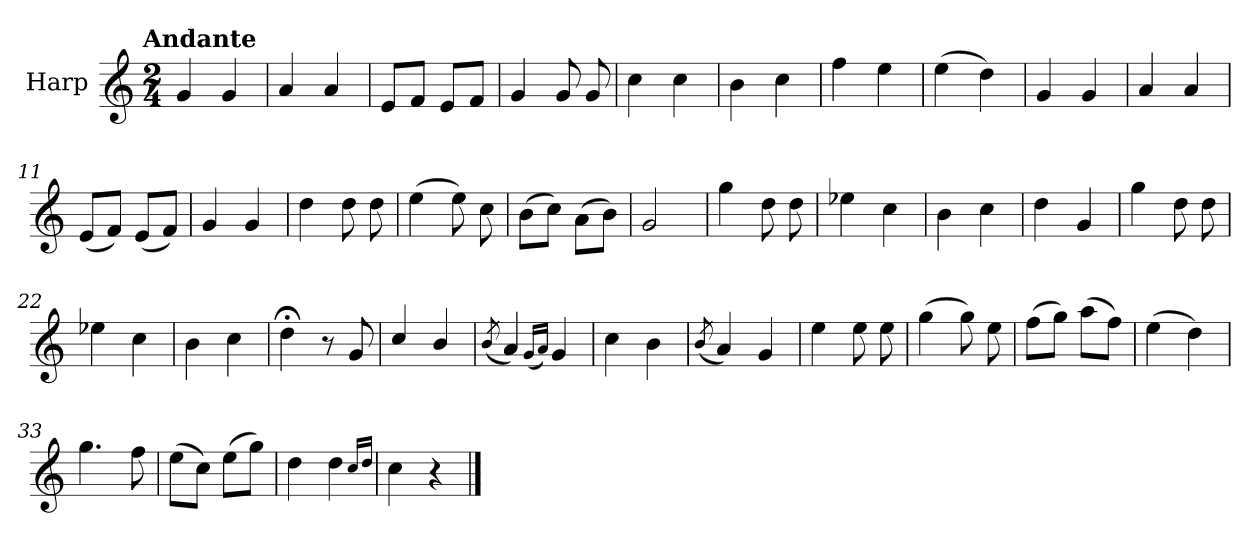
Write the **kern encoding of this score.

**kern
*part1
*staff1
*I"Harp
*I'Hrp.
*clefG2
*k[]
!!LO:TX:omd:t=Andante
*M2/4
*MM92
=1
4g/
4g/
=2
4a/
4a/
=3
8e/L
8f/J
8e/L
8f/J
=4
4g/
8g/
8g/
=5
4cc\
4cc\
!!LO:LB:g=z
=6
4b\
4cc\
=7
4ff\
4ee\
=8
(>4ee\
4dd\)
=9
4g/
4g/
=10
4a/
4a/
=11
(<8e/L
8f/J)
(<8e/L
8f/J)
=12
4g/
4g/
!!LO:LB:g=z
=13
4dd\
8dd\
8dd\
=14
(>4ee\
8ee\)
8cc\
=15
(>8b\L
8cc\J)
(>8a\L
8b\J)
=16
2g/
=17
4gg\
8dd\
8dd\
=18
4ee-X\
4cc\
=19
4b\
4cc\
!!LO:LB:g=z
=20
4dd\
4g/
=21
4gg\
8dd\
8dd\
=22
4ee-X\
4cc\
=23
4b\
4cc\
=24
4dd;<\
8r
8g/
=25
4cc/
4b/
=26
(<8qb/
4a/)
(<16qqg/LL
16qqa/JJ)
4g/
!!LO:LB:g=z
=27
4cc\
4b\
=28
(<8qb/
4a/)
4g/
=29
4ee\
8ee\
8ee\
=30
(>4gg\
8gg\)
8ee\
=31
(>8ff\L
8gg\J)
(>8aa\L
8ff\J)
=32
(>4ee\
4dd\)
!!LO:LB:g=z
=33
4.gg\
8ff\
=34
(>8ee\L
8cc\J)
(>8ee\L
8gg\J)
=35
4dd\
4dd\
16qqcc/LL
16qqdd/JJ
=36
4cc\
4r
==
*-
